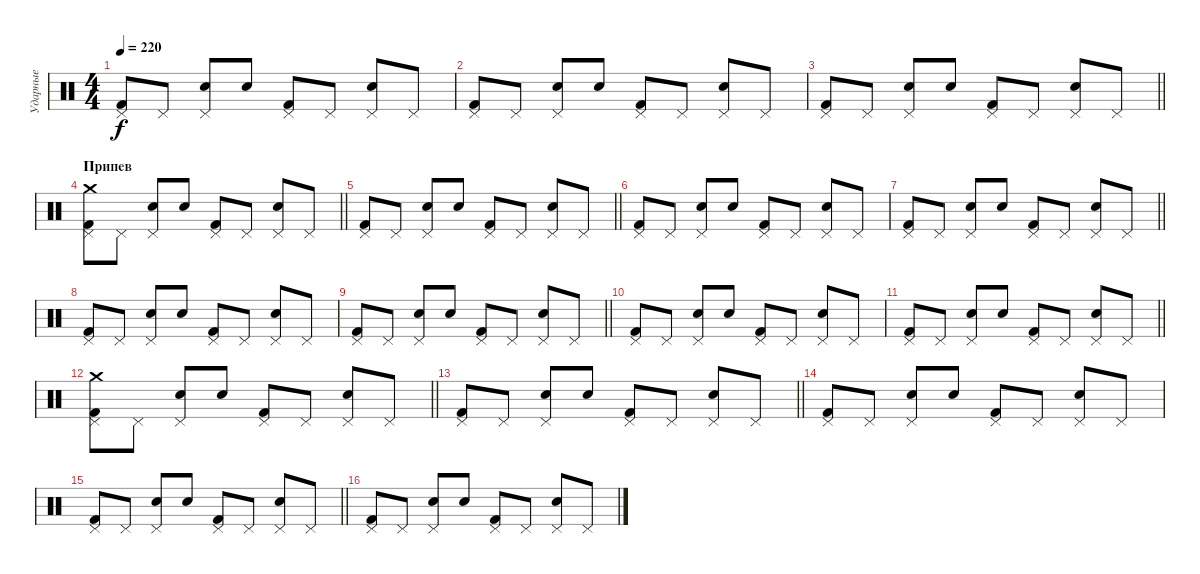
\track ("Ударные" "Ударные") {instrument percussion}
\staff {score}
\articulation defaults
\ts (4 4)
\tempo 220
\clef neutral
\ks c
("Pedal Hi-Hat (hit)" "Kick (hit) 2").8{dy f} "Pedal Hi-Hat (hit)".8 ("Pedal Hi-Hat (hit)" "Electric Snare (hit)").8 "Electric Snare (hit)".8 ("Pedal Hi-Hat (hit)" "Kick (hit) 2").8 "Pedal Hi-Hat (hit)".8 ("Pedal Hi-Hat (hit)" "Electric Snare (hit)").8 "Pedal Hi-Hat (hit)".8 |
("Pedal Hi-Hat (hit)" "Kick (hit) 2").8 "Pedal Hi-Hat (hit)".8 ("Pedal Hi-Hat (hit)" "Electric Snare (hit)").8 "Electric Snare (hit)".8 ("Pedal Hi-Hat (hit)" "Kick (hit) 2").8 "Pedal Hi-Hat (hit)".8 ("Pedal Hi-Hat (hit)" "Electric Snare (hit)").8 "Pedal Hi-Hat (hit)".8 |
\barLineRight lightlight
("Pedal Hi-Hat (hit)" "Kick (hit) 2").8 "Pedal Hi-Hat (hit)".8 ("Pedal Hi-Hat (hit)" "Electric Snare (hit)").8 "Electric Snare (hit)".8 ("Pedal Hi-Hat (hit)" "Kick (hit) 2").8 "Pedal Hi-Hat (hit)".8 ("Pedal Hi-Hat (hit)" "Electric Snare (hit)").8 "Pedal Hi-Hat (hit)".8 |
\section ("" "Припев")
\barLineRight lightlight
("Crash medium (hit)" "Pedal Hi-Hat (hit)" "Kick (hit) 2").8 "Pedal Hi-Hat (hit)".8 ("Pedal Hi-Hat (hit)" "Electric Snare (hit)").8 "Electric Snare (hit)".8 ("Pedal Hi-Hat (hit)" "Kick (hit) 2").8 "Pedal Hi-Hat (hit)".8 ("Pedal Hi-Hat (hit)" "Electric Snare (hit)").8 "Pedal Hi-Hat (hit)".8 |
\barLineRight lightlight
("Pedal Hi-Hat (hit)" "Kick (hit) 2").8 "Pedal Hi-Hat (hit)".8 ("Pedal Hi-Hat (hit)" "Electric Snare (hit)").8 "Electric Snare (hit)".8 ("Pedal Hi-Hat (hit)" "Kick (hit) 2").8 "Pedal Hi-Hat (hit)".8 ("Pedal Hi-Hat (hit)" "Electric Snare (hit)").8 "Pedal Hi-Hat (hit)".8 |
("Pedal Hi-Hat (hit)" "Kick (hit) 2").8 "Pedal Hi-Hat (hit)".8 ("Pedal Hi-Hat (hit)" "Electric Snare (hit)").8 "Electric Snare (hit)".8 ("Pedal Hi-Hat (hit)" "Kick (hit) 2").8 "Pedal Hi-Hat (hit)".8 ("Pedal Hi-Hat (hit)" "Electric Snare (hit)").8 "Pedal Hi-Hat (hit)".8 |
\barLineRight lightlight
("Pedal Hi-Hat (hit)" "Kick (hit) 2").8 "Pedal Hi-Hat (hit)".8 ("Pedal Hi-Hat (hit)" "Electric Snare (hit)").8 "Electric Snare (hit)".8 ("Pedal Hi-Hat (hit)" "Kick (hit) 2").8 "Pedal Hi-Hat (hit)".8 ("Pedal Hi-Hat (hit)" "Electric Snare (hit)").8 "Pedal Hi-Hat (hit)".8 |
("Pedal Hi-Hat (hit)" "Kick (hit) 2").8 "Pedal Hi-Hat (hit)".8 ("Pedal Hi-Hat (hit)" "Electric Snare (hit)").8 "Electric Snare (hit)".8 ("Pedal Hi-Hat (hit)" "Kick (hit) 2").8 "Pedal Hi-Hat (hit)".8 ("Pedal Hi-Hat (hit)" "Electric Snare (hit)").8 "Pedal Hi-Hat (hit)".8 |
\barLineRight lightlight
("Pedal Hi-Hat (hit)" "Kick (hit) 2").8 "Pedal Hi-Hat (hit)".8 ("Pedal Hi-Hat (hit)" "Electric Snare (hit)").8 "Electric Snare (hit)".8 ("Pedal Hi-Hat (hit)" "Kick (hit) 2").8 "Pedal Hi-Hat (hit)".8 ("Pedal Hi-Hat (hit)" "Electric Snare (hit)").8 "Pedal Hi-Hat (hit)".8 |
("Pedal Hi-Hat (hit)" "Kick (hit) 2").8 "Pedal Hi-Hat (hit)".8 ("Pedal Hi-Hat (hit)" "Electric Snare (hit)").8 "Electric Snare (hit)".8 ("Pedal Hi-Hat (hit)" "Kick (hit) 2").8 "Pedal Hi-Hat (hit)".8 ("Pedal Hi-Hat (hit)" "Electric Snare (hit)").8 "Pedal Hi-Hat (hit)".8 |
\barLineRight lightlight
("Pedal Hi-Hat (hit)" "Kick (hit) 2").8 "Pedal Hi-Hat (hit)".8 ("Pedal Hi-Hat (hit)" "Electric Snare (hit)").8 "Electric Snare (hit)".8 ("Pedal Hi-Hat (hit)" "Kick (hit) 2").8 "Pedal Hi-Hat (hit)".8 ("Pedal Hi-Hat (hit)" "Electric Snare (hit)").8 "Pedal Hi-Hat (hit)".8 |
\barLineRight lightlight
("Crash medium (hit)" "Pedal Hi-Hat (hit)" "Kick (hit) 2").8 "Pedal Hi-Hat (hit)".8 ("Pedal Hi-Hat (hit)" "Electric Snare (hit)").8 "Electric Snare (hit)".8 ("Pedal Hi-Hat (hit)" "Kick (hit) 2").8 "Pedal Hi-Hat (hit)".8 ("Pedal Hi-Hat (hit)" "Electric Snare (hit)").8 "Pedal Hi-Hat (hit)".8 |
\barLineRight lightlight
("Pedal Hi-Hat (hit)" "Kick (hit) 2").8 "Pedal Hi-Hat (hit)".8 ("Pedal Hi-Hat (hit)" "Electric Snare (hit)").8 "Electric Snare (hit)".8 ("Pedal Hi-Hat (hit)" "Kick (hit) 2").8 "Pedal Hi-Hat (hit)".8 ("Pedal Hi-Hat (hit)" "Electric Snare (hit)").8 "Pedal Hi-Hat (hit)".8 |
("Pedal Hi-Hat (hit)" "Kick (hit) 2").8 "Pedal Hi-Hat (hit)".8 ("Pedal Hi-Hat (hit)" "Electric Snare (hit)").8 "Electric Snare (hit)".8 ("Pedal Hi-Hat (hit)" "Kick (hit) 2").8 "Pedal Hi-Hat (hit)".8 ("Pedal Hi-Hat (hit)" "Electric Snare (hit)").8 "Pedal Hi-Hat (hit)".8 |
\barLineRight lightlight
("Pedal Hi-Hat (hit)" "Kick (hit) 2").8 "Pedal Hi-Hat (hit)".8 ("Pedal Hi-Hat (hit)" "Electric Snare (hit)").8 "Electric Snare (hit)".8 ("Pedal Hi-Hat (hit)" "Kick (hit) 2").8 "Pedal Hi-Hat (hit)".8 ("Pedal Hi-Hat (hit)" "Electric Snare (hit)").8 "Pedal Hi-Hat (hit)".8 |
("Pedal Hi-Hat (hit)" "Kick (hit) 2").8 "Pedal Hi-Hat (hit)".8 ("Pedal Hi-Hat (hit)" "Electric Snare (hit)").8 "Electric Snare (hit)".8 ("Pedal Hi-Hat (hit)" "Kick (hit) 2").8 "Pedal Hi-Hat (hit)".8 ("Pedal Hi-Hat (hit)" "Electric Snare (hit)").8 "Pedal Hi-Hat (hit)".8
